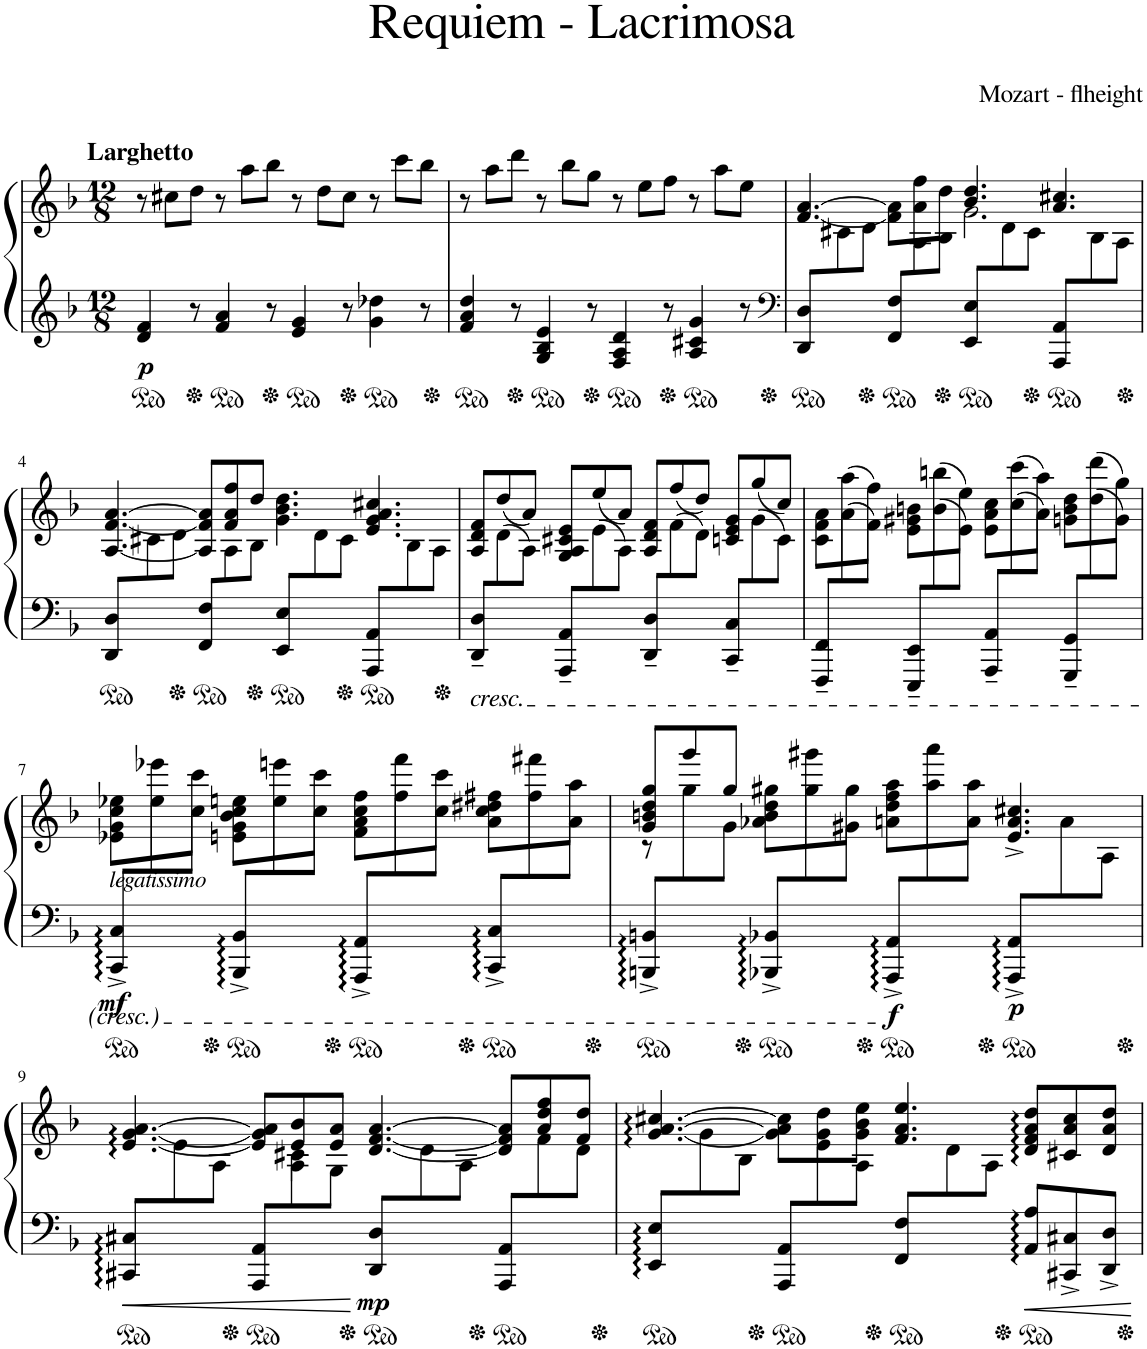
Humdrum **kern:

**kern	**kern	**dynam
*part1	*part1	*part1
*staff2	*staff1	*staff1/2
*I"Piano	*	*
*I'Pno.	*	*
*clefG2	*clefG2	*
*k[b-]	*k[b-]	*
*M12/8	*M12/8	*
=1	=1	=1
!	!LO:TX:a:B:t=Larghetto	!
!	!	!LO:DY:b=2
4d/ 4f/	8r	p
.	8cc#X\L	.
8r	8dd\J	.
4f/ 4a/	8r	.
.	8aa\L	.
8r	8bb-\J	.
4e/ 4g/	8r	.
.	8dd\L	.
8r	8cc#\J	.
4g\ 4dd-X\	8r	.
.	8ccc\L	.
8r	8bb-\J	.
=2	=2	=2
4f/ 4a/ 4dd/	8r	.
.	8aa\L	.
8r	8ddd\J	.
4G/ 4B-/ 4e/	8r	.
.	8bb-\L	.
8r	8gg\J	.
4F/ 4A/ 4d/	8r	.
.	8ee\L	.
8r	8ff\J	.
4A/ 4c#X/ 4g/	8r	.
.	8aa\L	.
8r	8ee\J	.
=3	=3	=3
*clefF4	*	*
*ped	*	*
*	*^	*
*	*	*^	*
8DD/ 8D/L	[4.f/ [4.a/	2.ryy	8ryy	.
4ryy	.	.	8c#X\	.
.	.	.	8d\J	.
*ped	*	*	*	*
*	*Xped	*	*	*
8FF/ 8F/L	8f\] 8a\]L	.	8ryy	.
4ryy	8a\ 8ff\	.	8A\	.
.	8dd\J	.	8B-\J	.
*ped	*	*	*	*
*	*Xped	*	*	*
8EE/ 8E/L	4.b-/ 4.dd/	2.g\	8ryy	.
4ryy	.	.	8d\	.
.	.	.	8c#\J	.
*ped	*	*	*	*
*	*Xped	*	*	*
8AAA/ 8AA/L	4.a/ 4.cc#X/	.	8ryy	.
4ryy	.	.	8B-\	.
.	.	.	8A\J	.
*	*v	*v	*v	*
!!LO:LB:g=z
=4	=4	=4
*ped	*	*
*	*Xped	*
*	*^	*
8DD/ 8D/L	[4.A/ [4.f/ [4.a/	8ryy	.
4ryy	.	8c#X\	.
.	.	8d\J	.
*ped	*	*	*
*	*Xped	*	*
8FF/ 8F/L	8A/] 8f/] 8a/]L	8ryy	.
4ryy	8f/ 8a/ 8ff/	8A\	.
.	8dd/J	8B-\J	.
*ped	*	*	*
*	*Xped	*	*
8EE/ 8E/L	4.g\ 4.b-\ 4.dd\	8ryy	.
4ryy	.	8d\	.
.	.	8c#\J	.
*ped	*	*	*
*	*Xped	*	*
8AAA/ 8AA/L	4.e/ 4.g/ 4.a/ 4.cc#X/	8ryy	.
4ryy	.	8B-\	.
.	.	8A\J	.
=5	=5	=5	=5
*	*Xped	*	*
!LO:TX:b:i:t=cresc.	!	!	!
8DD/~ 8D/~L	8A/ 8d/ 8f/L	8ryy	.
4ryy	(8dd/	(8d\	.
.	8a/J)	8A\J)	.
8AAA/~ 8AA/~L	8G/ 8A/ 8c#X/ 8e/L	8ryy	.
4ryy	(8ee/	(8e\	.
.	8a/J)	8A\J)	.
8DD/~ 8D/~L	8A/ 8d/ 8f/L	8ryy	.
4ryy	(8ff/	(8f\	.
.	8dd/J)	8d\J)	.
8CC/~ 8C/~L	8cn/ 8e/ 8g/L	8ryy	.
4ryy	(8gg/	(8g\	.
.	8cc/J)	8c\J)	.
=6	=6	=6	=6
8FFF/~ 8FF/~L	8c\ 8f\ 8a\L	8ryy	.
4ryy	(8aa\	(8a\	.
.	8ff\J)	8f\J)	.
8EEE/~ 8EE/~L	8e\ 8g#X\ 8bn\L	8ryy	.
4ryy	(8bbn\	(8b\	.
.	8ee\J)	8e\J)	.
8AAA/~ 8AA/~L	8e\ 8a\ 8cc\L	8ryy	.
4ryy	(8ccc\	(8cc\	.
.	8aa\J)	8a\J)	.
8GGG/~ 8GG/~L	8gn\ 8b\ 8dd\L	8ryy	.
4ryy	(8ddd\	(8dd\	.
.	8gg\J)	8g\J)	.
!!LO:LB:g=z	!!
=7	=7	=7	=7
*ped	*	*	*
!	!LO:TX:b:i:t=legatissimo	!	!
!	!	!	!LO:DY:b=2
(8CC/^ 8C/^L	(8e-X\ 8g\ 8cc\ 8ee-X\L	8ryy	mf
4ryy	(8eee-X\)	(8ee-\)	.
.	(8ccc\J)	(8cc\J)	.
*ped	*	*	*
*	*Xped	*	*
(8BBB-/^ 8BB-/^L)	(8en\ 8g\ 8b-\ 8cc\ 8een\L)	8ryy	.
4ryy	(8eeen\)	(8ee\)	.
.	(8ccc\J)	(8cc\J)	.
*ped	*	*	*
*	*Xped	*	*
(8AAA/^ 8AA/^L)	(8f\ 8a\ 8cc\ 8ff\L)	8ryy	.
4ryy	(8fff\)	(8ff\)	.
.	(8ccc\J)	(8cc\J)	.
*ped	*	*	*
*	*Xped	*	*
(8CC/^ 8C/^L)	(8a\ 8cc\ 8dd#X\ 8ff#X\L)	8ryy	.
4ryy	(8fff#X\)	(8ff#\)	.
.	(8aa\J)	8a\J)	.
*	*v	*v	*
=8	=8	=8
*ped	*	*
*	*Xped	*
*	*^	*
*	*	*^	*
(8BBBn/^ 8BBn/^L	(8g/ 8bn/ 8dd/ 8gg/L)	8r	8ryy	.
4ryy	(8ggg/)	1ryy	(8gg\)	.
.	(8gg/J)	.	(8g\J)	.
*ped	*	*	*	*
*	*Xped	*	*	*
(8BBB-X/^ 8BB-X/^L)	(8a-X\ 8b\ 8dd\ 8gg#X\L)	.	8ryy	.
4ryy	(8ggg#X\)	.	(8gg#\)	.
.	(8gg#\J)	.	(8g#X\J)	.
*ped	*	*	*	*
*	*Xped	*	*	*
!	!	!	!	!LO:DY:b=2
(8AAA/^ 8AA/^L)	(8an\ 8dd\ 8ff\ 8aa\L)	.	8ryy	f
4ryy	(8aaa\)	.	(8aa\)	.
.	(8aa\J)	.	(8a\J)	.
*ped	*	*	*	*
*	*Xped	*	*	*
!	!	!	!	!LO:DY:b=2
(8AAA/^ 8AA/^L)	4.e/^ 4.a/^ 4.cc#X/^)	4.ryy	8ryy	p
4ryy	.	.	(8a\)	.
.	.	.	8A\J)	.
!!LO:LB:g=z	!!	!!
=9	=9	=9	=9	=9
*ped	*	*	*	*
*	*Xped	*	*	*
8CC#X/ 8C#X/L	[4.e/ [4.g/ [4.a/	2ryy	8ryy	.
!	!	!	!	!LO:HP:b
4ryy	.	.	8e\	<
.	.	.	8A\J	.
*ped	*	*	*	*
*	*Xped	*	*	*
8AAA/ 8AA/L	8e/] 8g/] 8a/]L	.	8ryy	.
4ryy	8e/ 8b-/	4c#X\	8A\	.
.	8e/ 8a/J	.	8G\J	.
*ped	*	*	*	*
*	*Xped	*	*	*
!	!	!	!	!LO:DY:n=1:b=2
8DD/ 8D/L	[4.d/ [4.f/ [4.a/	2.ryy	8ryy	[ mp
4ryy	.	.	8d\	.
.	.	.	8A\J	.
*ped	*	*	*	*
*	*Xped	*	*	*
8AAA/ 8AA/L	8d/] 8f/] 8a/]L	.	8ryy	.
4ryy	8a/ 8dd/ 8ff/	.	8f\	.
.	8f/ 8dd/J	.	8d\J	.
*	*v	*v	*v	*
=10	=10	=10
*ped	*	*
*	*Xped	*
*	*^	*
8EE/ 8E/L	[4.g/ [4.a/ [4.cc#X/	8ryy	.
4ryy	.	8g\	.
.	.	8B-\J	.
*ped	*	*	*
*	*Xped	*	*
8AAA/ 8AA/L	8g\] 8a\] 8cc#\]L	8ryy	.
4ryy	8g\ 8dd\	8e\	.
.	8g\ 8b-\ 8ee\J	8A\J	.
*ped	*	*	*
*	*Xped	*	*
8FF/ 8F/L	4.f/ 4.a/ 4.ee/	8ryy	.
4ryy	.	8d\	.
.	.	8A\J	.
*	*Xped	*	*
8AA/ 8A/L	8d/ 8f/ 8a/ 8dd/L	4.ryy	.
8CC#X/^ 8C#X/^	8c#X/ 8a/ 8cc#/	.	.
8DD/^ 8D/^J	8d/ 8a/ 8dd/J	.	.
*	*v	*v	*
=	=	=
*-	*-	*-
